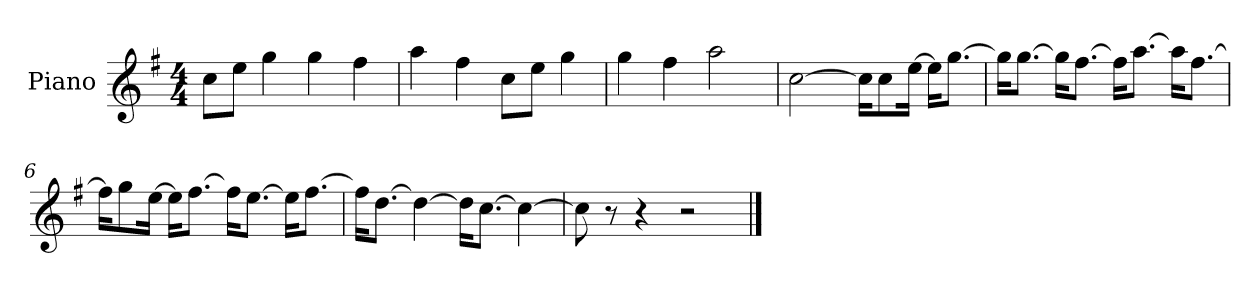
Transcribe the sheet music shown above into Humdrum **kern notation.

**kern
*part1
*staff1
*I"Piano
*I'P-no
*clefG2
*k[f#]
*M4/4
*MM90
=1
8cc\L
8ee\J
4gg\
4gg\
4ff#\
=2
4aa\
4ff#\
8cc\L
8ee\J
4gg\
=3
4gg\
4ff#\
2aa\
=4
[2cc\
16cc\KL]
8cc\
[16ee\Jk
16ee\KL]
[8.gg\J
=5
16gg\KL]
[8.gg\J
16gg\KL]
[8.ff#\J
16ff#\KL]
[8.aa\J
16aa\KL]
[8.ff#\J
!!LO:LB:g=z
=6
16ff#\KL]
8gg\
[16ee\Jk
16ee\KL]
[8.ff#\J
16ff#\KL]
[8.ee\J
16ee\KL]
[8.ff#\J
=7
16ff#\KL]
[8.dd\J
4dd\_
16dd\KL]
[8.cc\J
4cc\_
=8
8cc\]
8r
4r
2r
==
*-
